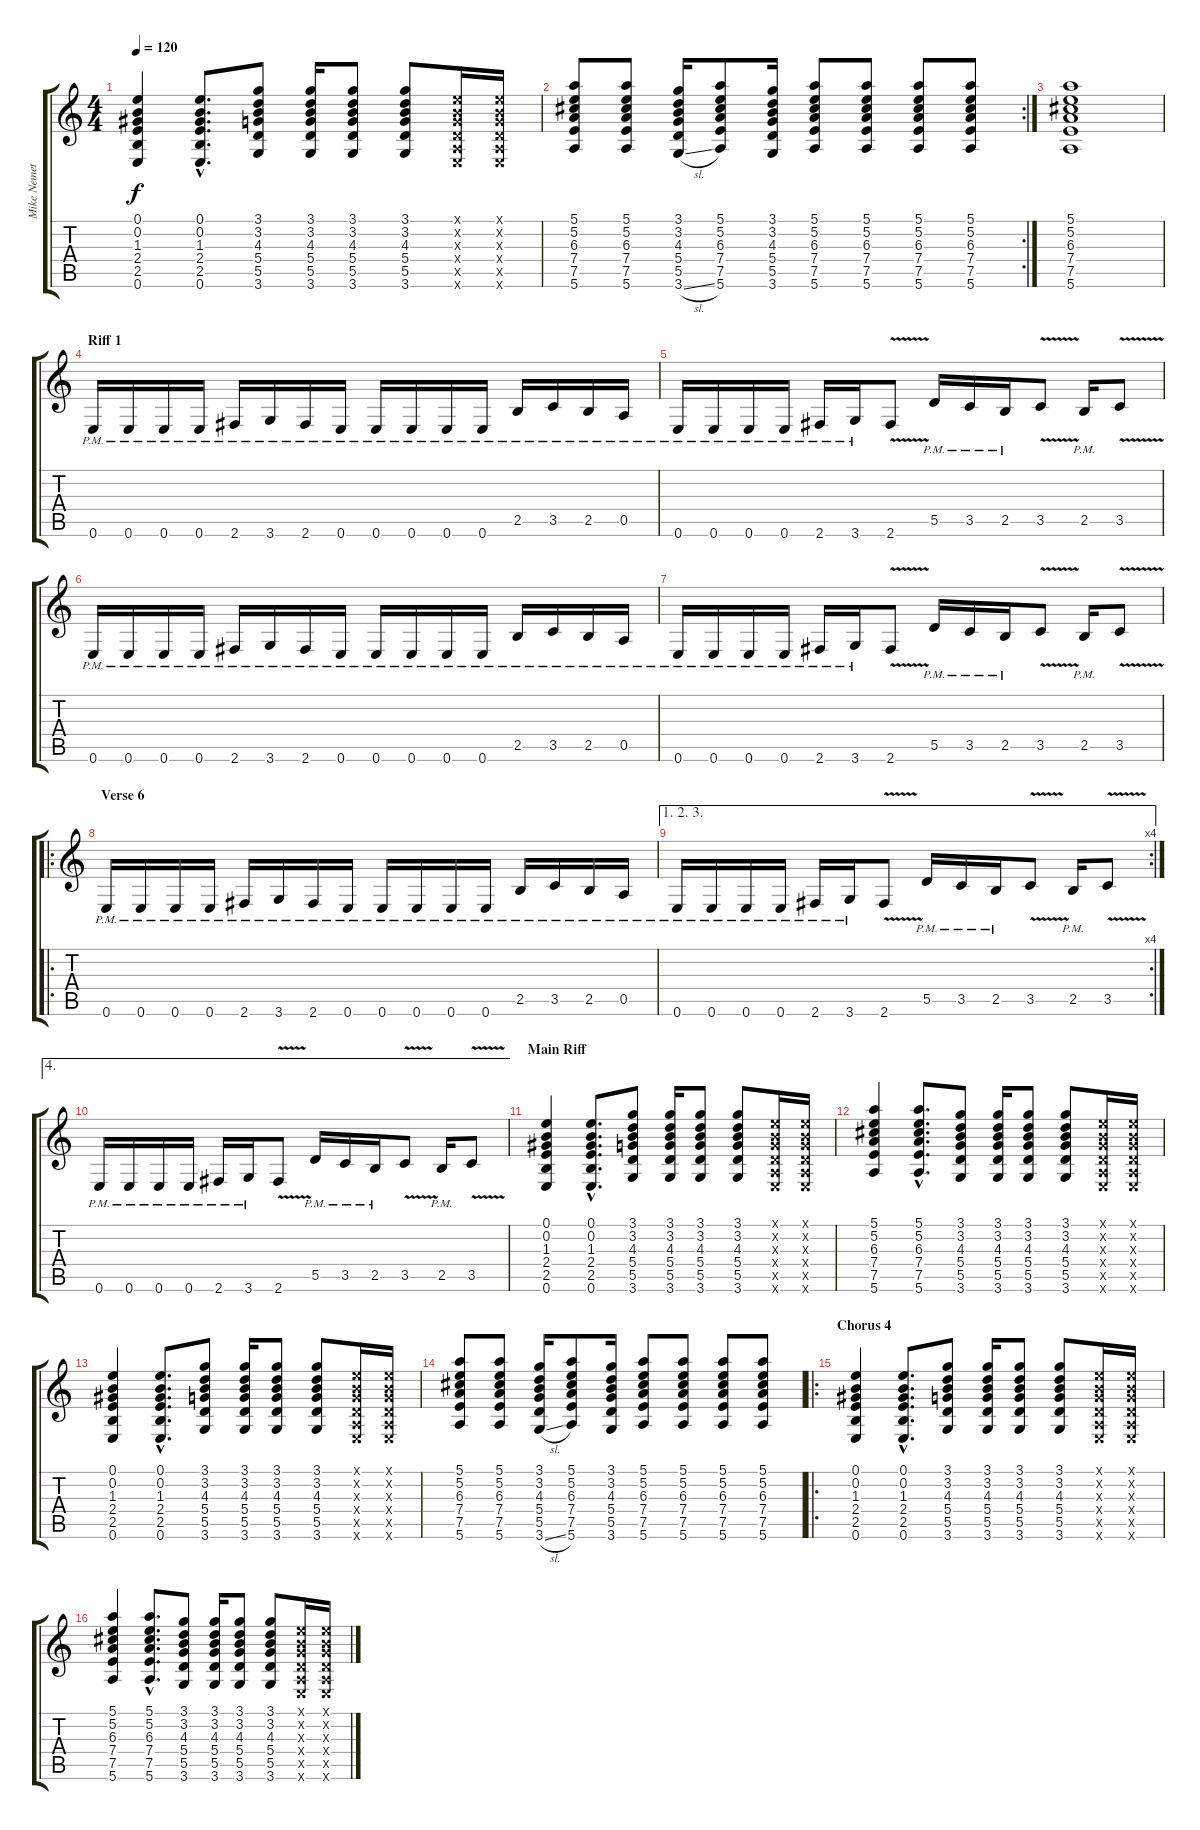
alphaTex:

\track ("Mike Nemeth" "Mike Nemet") {instrument distortionguitar}
\staff {score tabs}
\tuning (E4 B3 G3 D3 A2 E2) {hide}
\ts (4 4)
\tempo 120
\clef g2
\ks c
(0.1 0.2 1.3 2.4 2.5 0.6).4{dy f} (0.1{hac} 0.2{hac} 1.3{hac} 2.4{hac} 2.5{hac} 0.6{hac}).8{d} (3.1 3.2 4.3 5.4 5.5 3.6).8 (3.1 3.2 4.3 5.4 5.5 3.6).16 (3.1 3.2 4.3 5.4 5.5 3.6).8 (3.1 3.2 4.3 5.4 5.5 3.6).8 (0.1{x} 0.2{x} 0.3{x} 0.4{x} 0.5{x} 0.6{x}).16 (0.1{x} 0.2{x} 0.3{x} 0.4{x} 0.5{x} 0.6{x}).16 |
\rc 2
(5.1 5.2 6.3 7.4 7.5 5.6).8 (5.1 5.2 6.3 7.4 7.5 5.6).8 (3.1 3.2 4.3 5.4 5.5 3.6{sl}).16 (5.1 5.2 6.3 7.4 7.5 5.6).8 (3.1 3.2 4.3 5.4 5.5 3.6).16 (5.1 5.2 6.3 7.4 7.5 5.6).8 (5.1 5.2 6.3 7.4 7.5 5.6).8 (5.1 5.2 6.3 7.4 7.5 5.6).8 (5.1 5.2 6.3 7.4 7.5 5.6).8 |
(5.1 5.2 6.3 7.4 7.5 5.6).1 |
\section ("" "Riff 1")
0.6{pm}.16 0.6{pm}.16 0.6{pm}.16 0.6{pm}.16 2.6{pm}.16 3.6{pm}.16 2.6{pm}.16 0.6{pm}.16 0.6{pm}.16 0.6{pm}.16 0.6{pm}.16 0.6{pm}.16 2.5{pm}.16 3.5{pm}.16 2.5{pm}.16 0.5{pm}.16 |
0.6{pm}.16 0.6{pm}.16 0.6{pm}.16 0.6{pm}.16 2.6{pm}.16 3.6{pm}.16 2.6{v}.8 5.5{pm}.16 3.5{pm}.16 2.5{pm}.16 3.5{v}.8 2.5{pm}.16 3.5{v}.8 |
0.6{pm}.16 0.6{pm}.16 0.6{pm}.16 0.6{pm}.16 2.6{pm}.16 3.6{pm}.16 2.6{pm}.16 0.6{pm}.16 0.6{pm}.16 0.6{pm}.16 0.6{pm}.16 0.6{pm}.16 2.5{pm}.16 3.5{pm}.16 2.5{pm}.16 0.5{pm}.16 |
0.6{pm}.16 0.6{pm}.16 0.6{pm}.16 0.6{pm}.16 2.6{pm}.16 3.6{pm}.16 2.6{v}.8 5.5{pm}.16 3.5{pm}.16 2.5{pm}.16 3.5{v}.8 2.5{pm}.16 3.5{v}.8 |
\ro
\section ("" "Verse 6")
0.6{pm}.16 0.6{pm}.16 0.6{pm}.16 0.6{pm}.16 2.6{pm}.16 3.6{pm}.16 2.6{pm}.16 0.6{pm}.16 0.6{pm}.16 0.6{pm}.16 0.6{pm}.16 0.6{pm}.16 2.5{pm}.16 3.5{pm}.16 2.5{pm}.16 0.5{pm}.16 |
\ae (1 2 3)
\rc 4
0.6{pm}.16 0.6{pm}.16 0.6{pm}.16 0.6{pm}.16 2.6{pm}.16 3.6{pm}.16 2.6{v}.8 5.5{pm}.16 3.5{pm}.16 2.5{pm}.16 3.5{v}.8 2.5{pm}.16 3.5{v}.8 |
\ae 4
0.6{pm}.16 0.6{pm}.16 0.6{pm}.16 0.6{pm}.16 2.6{pm}.16 3.6{pm}.16 2.6{v}.8 5.5{pm}.16 3.5{pm}.16 2.5{pm}.16 3.5{v}.8 2.5{pm}.16 3.5{v}.8 |
\section ("" "Main Riff")
(0.1 0.2 1.3 2.4 2.5 0.6).4 (0.1{hac} 0.2{hac} 1.3{hac} 2.4{hac} 2.5{hac} 0.6{hac}).8{d} (3.1 3.2 4.3 5.4 5.5 3.6).8 (3.1 3.2 4.3 5.4 5.5 3.6).16 (3.1 3.2 4.3 5.4 5.5 3.6).8 (3.1 3.2 4.3 5.4 5.5 3.6).8 (0.1{x} 0.2{x} 0.3{x} 0.4{x} 0.5{x} 0.6{x}).16 (0.1{x} 0.2{x} 0.3{x} 0.4{x} 0.5{x} 0.6{x}).16 |
(5.1 5.2 6.3 7.4 7.5 5.6).4 (5.1{hac} 5.2{hac} 6.3{hac} 7.4{hac} 7.5{hac} 5.6{hac}).8{d} (3.1 3.2 4.3 5.4 5.5 3.6).8 (3.1 3.2 4.3 5.4 5.5 3.6).16 (3.1 3.2 4.3 5.4 5.5 3.6).8 (3.1 3.2 4.3 5.4 5.5 3.6).8 (0.1{x} 0.2{x} 0.3{x} 0.4{x} 0.5{x} 0.6{x}).16 (0.1{x} 0.2{x} 0.3{x} 0.4{x} 0.5{x} 0.6{x}).16 |
(0.1 0.2 1.3 2.4 2.5 0.6).4 (0.1{hac} 0.2{hac} 1.3{hac} 2.4{hac} 2.5{hac} 0.6{hac}).8{d} (3.1 3.2 4.3 5.4 5.5 3.6).8 (3.1 3.2 4.3 5.4 5.5 3.6).16 (3.1 3.2 4.3 5.4 5.5 3.6).8 (3.1 3.2 4.3 5.4 5.5 3.6).8 (0.1{x} 0.2{x} 0.3{x} 0.4{x} 0.5{x} 0.6{x}).16 (0.1{x} 0.2{x} 0.3{x} 0.4{x} 0.5{x} 0.6{x}).16 |
(5.1 5.2 6.3 7.4 7.5 5.6).8 (5.1 5.2 6.3 7.4 7.5 5.6).8 (3.1 3.2 4.3 5.4 5.5 3.6{sl}).16 (5.1 5.2 6.3 7.4 7.5 5.6).8 (3.1 3.2 4.3 5.4 5.5 3.6).16 (5.1 5.2 6.3 7.4 7.5 5.6).8 (5.1 5.2 6.3 7.4 7.5 5.6).8 (5.1 5.2 6.3 7.4 7.5 5.6).8 (5.1 5.2 6.3 7.4 7.5 5.6).8 |
\ro
\section ("" "Chorus 4")
(0.1 0.2 1.3 2.4 2.5 0.6).4 (0.1{hac} 0.2{hac} 1.3{hac} 2.4{hac} 2.5{hac} 0.6{hac}).8{d} (3.1 3.2 4.3 5.4 5.5 3.6).8 (3.1 3.2 4.3 5.4 5.5 3.6).16 (3.1 3.2 4.3 5.4 5.5 3.6).8 (3.1 3.2 4.3 5.4 5.5 3.6).8 (0.1{x} 0.2{x} 0.3{x} 0.4{x} 0.5{x} 0.6{x}).16 (0.1{x} 0.2{x} 0.3{x} 0.4{x} 0.5{x} 0.6{x}).16 |
(5.1 5.2 6.3 7.4 7.5 5.6).4 (5.1{hac} 5.2{hac} 6.3{hac} 7.4{hac} 7.5{hac} 5.6{hac}).8{d} (3.1 3.2 4.3 5.4 5.5 3.6).8 (3.1 3.2 4.3 5.4 5.5 3.6).16 (3.1 3.2 4.3 5.4 5.5 3.6).8 (3.1 3.2 4.3 5.4 5.5 3.6).8 (0.1{x} 0.2{x} 0.3{x} 0.4{x} 0.5{x} 0.6{x}).16 (0.1{x} 0.2{x} 0.3{x} 0.4{x} 0.5{x} 0.6{x}).16
